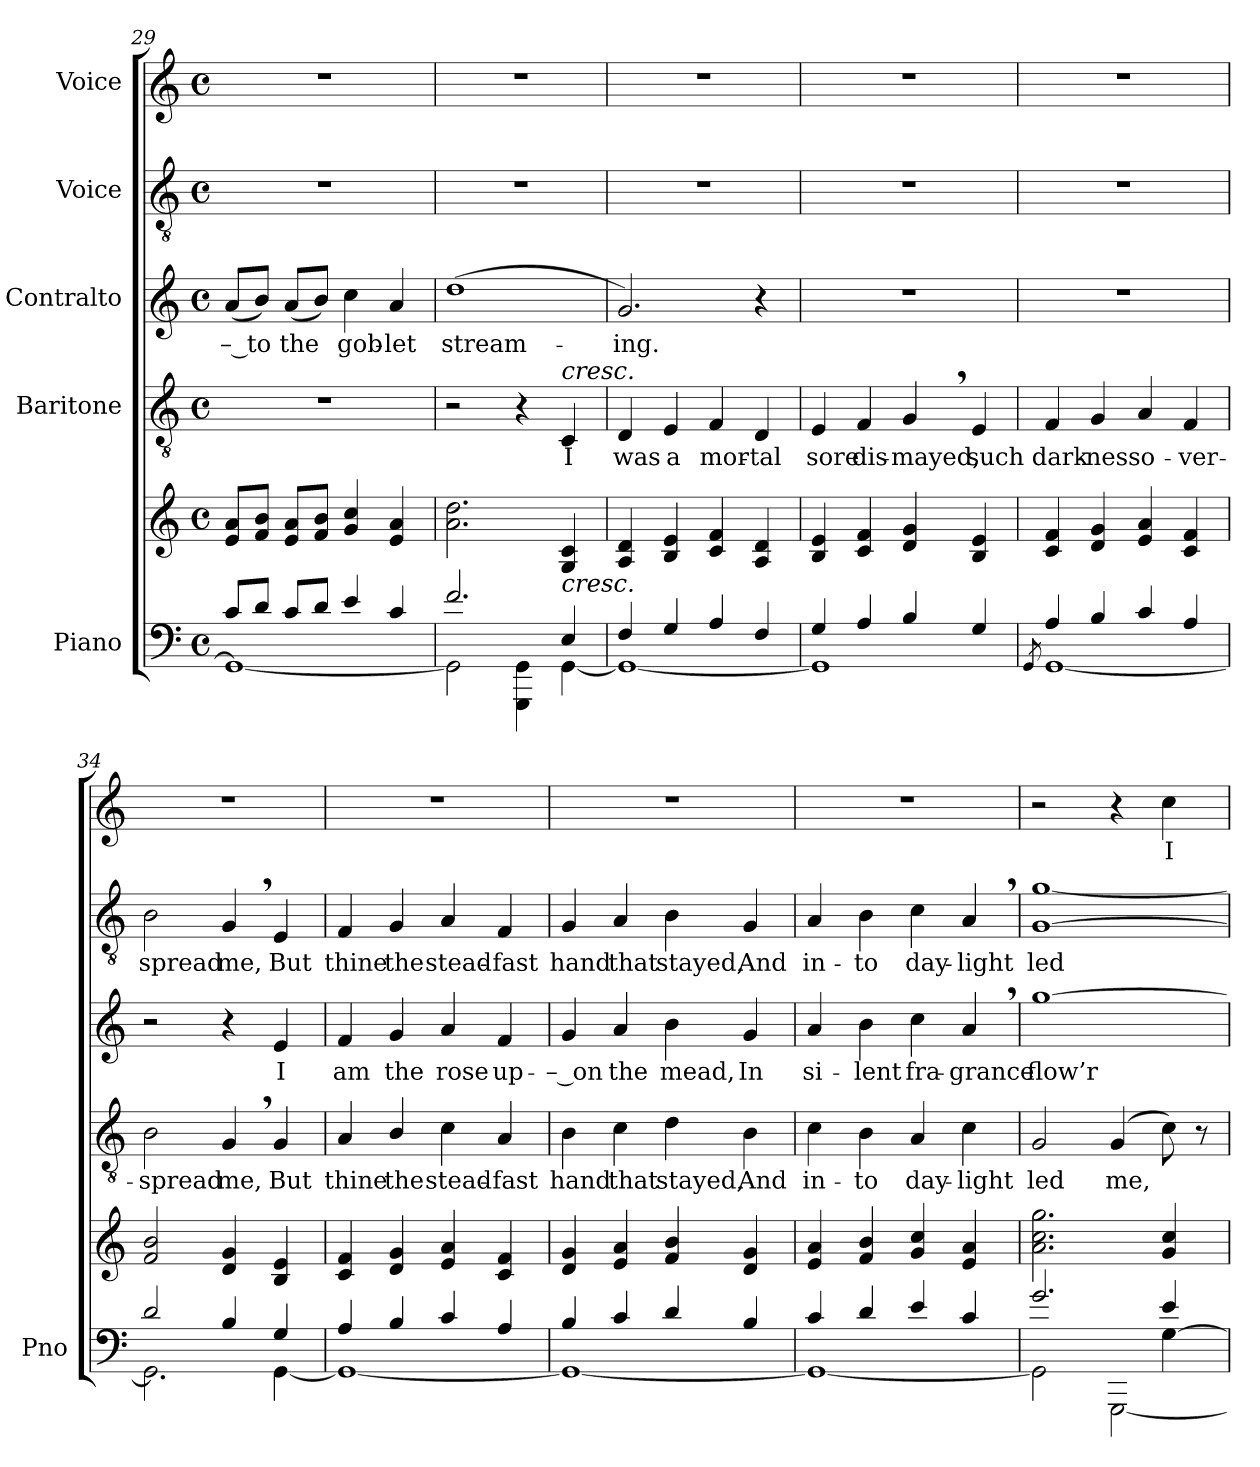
**kern	**kern	**kern	**text	**kern	**text	**kern	**text	**kern	**text
*part5	*part5	*part4	*part4	*part3	*part3	*part2	*part2	*part1	*part1
*staff6	*staff5	*staff4	*staff4	*staff3	*staff3	*staff2	*staff2	*staff1	*staff1
*I"Piano	*	*I"Baritone	*	*I"Contralto	*	*I"Voice	*	*I"Voice	*
*I'Pno	*	*	*	*	*	*	*	*	*
*clefF4	*clefG2	*clefGv2	*	*clefG2	*	*clefGv2	*	*clefG2	*
*k[]	*k[]	*k[]	*	*k[]	*	*k[]	*	*k[]	*
*M4/4	*M4/4	*M4/4	*	*M4/4	*	*M4/4	*	*M4/4	*
*met(c)	*met(c)	*met(c)	*	*met(c)	*	*met(c)	*	*met(c)	*
=29	=29	=29	=29	=29	=29	=29	=29	=29	=29
*^	*	*	*	*	*	*	*	*	*
!	!	!	!	!	!LO:TX:a:color=#FFFFFF:t=.	!	!	!	!	!
!	!	!LO:TX:a:color=#FFFFFF:t=.	!	!	!	!	!	!	!	!
!LO:TX:a:color=#FFFFFF:t=.	!	!	!	!	!	!	!	!	!	!
8c/L	1GG_	8e/ 8a/L	1r	.	(8a/L	-– to	1r	.	1r	.
8d/J	.	8f/ 8b/J	.	.	8b/J)	.	.	.	.	.
8c/L	.	8e/ 8a/L	.	.	(8a/L	the	.	.	.	.
8d/J	.	8f/ 8b/J	.	.	8b/J)	.	.	.	.	.
4e/	.	4g/ 4cc/	.	.	4cc\	gob-	.	.	.	.
4c/	.	4e/ 4a/	.	.	4a/	-let	.	.	.	.
=30	=30	=30	=30	=30	=30	=30	=30	=30	=30	=30
*	*	*	*	*	*^	*	*	*	*	*
2.f/	2GG\]	2.a\ 2.dd\	2r	.	(1dd	2ryy	stream-	1r	.	1r	.
.	4GGG\ 4GG\	.	4r	.	.	2ryy	.	.	.	.	.
!	!	!	!LO:TX:a:i:t=cresc.	!	!	!	!	!	!	!	!
!	!	!LO:TX:b:i:t=cresc.	!	!	!	!	!	!	!	!	!
4E/	[4GG\	4G/ 4c/	4C/	I	.	.	.	.	.	.	.
*	*	*	*	*	*v	*v	*	*	*	*	*
=31	=31	=31	=31	=31	=31	=31	=31	=31	=31	=31
!	!	!LO:TX:a:color=#FFFFFF:t=.	!	!	!	!	!	!	!	!
!LO:TX:a:color=#FFFFFF:t=.	!	!	!	!	!	!	!	!	!	!
4F/	1GG_	4A/ 4d/	4D/	was	2.g/)	-ing.	1r	.	1r	.
4G/	.	4B/ 4e/	4E/	a	.	.	.	.	.	.
4A/	.	4c/ 4f/	4F/	mor-	.	.	.	.	.	.
4F/	.	4A/ 4d/	4D/	-tal	4r	.	.	.	.	.
=32	=32	=32	=32	=32	=32	=32	=32	=32	=32	=32
!	!	!	!	!	!LO:TX:a:color=#FFFFFF:t=.	!	!	!	!	!
!	!	!	!LO:TX:a:color=#FFFFFF:t=.	!	!	!	!	!	!	!
4G/	1GG]	4B/ 4e/	4E/	sore	1r	.	1r	.	1r	.
4A/	.	4c/ 4f/	4F/	dis-	.	.	.	.	.	.
4B/	.	4d/ 4g/	4G,/	-mayed,	.	.	.	.	.	.
4G/	.	4B/ 4e/	4E/	such	.	.	.	.	.	.
=33	=33	=33	=33	=33	=33	=33	=33	=33	=33	=33
8qGG/	.	.	.	.	.	.	.	.	.	.
4A/	[1GG	4c/ 4f/	4F/	dark-	1r	.	1r	.	1r	.
4B/	.	4d/ 4g/	4G/	-ness	.	.	.	.	.	.
4c/	.	4e/ 4a/	4A/	o-	.	.	.	.	.	.
4A/	.	4c/ 4f/	4F/	-ver-	.	.	.	.	.	.
=34	=34	=34	=34	=34	=34	=34	=34	=34	=34	=34
!	!	!	!	!	!	!	!	!	!LO:TX:a:color=#FFFFFF:t=.	!
!	!	!	!LO:TX:a:color=#FFFFFF:t=.	!	!	!	!	!	!	!
!	!	!LO:TX:a:color=#FFFFFF:t=.	!	!	!	!	!	!	!	!
!LO:TX:a:color=#FFFFFF:t=.	!	!	!	!	!	!	!	!	!	!
2d/	2.GG\]	2f/ 2b/	2B\	-spread	2r	.	2B\	spread	1r	.
4B/	.	4d/ 4g/	4G,/	me,	4r	.	4G,/	me,	.	.
4G/	[4GG\	4B/ 4e/	4G/	But	4e/	I	4E/	But	.	.
=35	=35	=35	=35	=35	=35	=35	=35	=35	=35	=35
!	!	!	!	!	!	!	!	!	!LO:TX:a:color=#FFFFFF:t=.	!
4A/	1GG_	4c/ 4f/	4A/	thine	4f/	am	4F/	thine	1r	.
4B/	.	4d/ 4g/	4B/	the	4g/	the	4G/	the	.	.
4c/	.	4e/ 4a/	4c\	stead-	4a/	rose	4A/	stead-	.	.
4A/	.	4c/ 4f/	4A/	-fast	4f/	up-	4F/	-fast	.	.
=36	=36	=36	=36	=36	=36	=36	=36	=36	=36	=36
!	!	!	!	!	!	!	!	!	!LO:TX:a:color=#FFFFFF:t=.	!
!	!	!	!	!	!LO:TX:a:color=#FFFFFF:t=.	!	!	!	!	!
!	!	!	!LO:TX:a:color=#FFFFFF:t=.	!	!	!	!	!	!	!
4B/	1GG_	4d/ 4g/	4B\	hand	4g/	-– on	4G/	hand	1r	.
4c/	.	4e/ 4a/	4c\	that	4a/	the	4A/	that	.	.
4d/	.	4f/ 4b/	4d\	stayed,	4b\	mead,	4B\	stayed,	.	.
4B/	.	4d/ 4g/	4B\	And	4g/	In	4G/	And	.	.
=37	=37	=37	=37	=37	=37	=37	=37	=37	=37	=37
!	!	!	!	!	!	!	!	!	!LO:TX:a:color=#FFFFFF:t=.	!
!	!	!LO:TX:a:color=#FFFFFF:t=.	!	!	!	!	!	!	!	!
!LO:TX:a:color=#FFFFFF:t=.	!	!	!	!	!	!	!	!	!	!
4c/	1GG_	4e/ 4a/	4c\	in-	4a/	si-	4A/	in-	1r	.
4d/	.	4f/ 4b/	4B\	-to	4b\	-lent	4B\	-to	.	.
4e/	.	4g/ 4cc/	4A/	day-	4cc\	fra-	4c\	day-	.	.
4c/	.	4e/ 4a/	4c\	-light	4a,/	-grance	4A,/	-light	.	.
=38	=38	=38	=38	=38	=38	=38	=38	=38	=38	=38
*	*^	*	*	*	*	*	*^	*	*	*
2.g/	2GG\]	2.ryy	2.a\ 2.cc\ 2.gg\	2G/	led	[1gg	flow’r-	[<1G	[>1g!	led	2r	.
.	[2GGG\	.	.	(4G/	me,	.	.	.	.	.	4r	.
4e/	.	[<4G\	4g/ 4cc/	8c\)	.	.	.	.	.	.	4cc\	I
.	.	.	.	8r	.	.	.	.	.	.	.	.
*v	*v	*v	*	*	*	*	*	*v	*v	*	*	*
=	=	=	=	=	=	=	=	=	=
*-	*-	*-	*-	*-	*-	*-	*-	*-	*-
